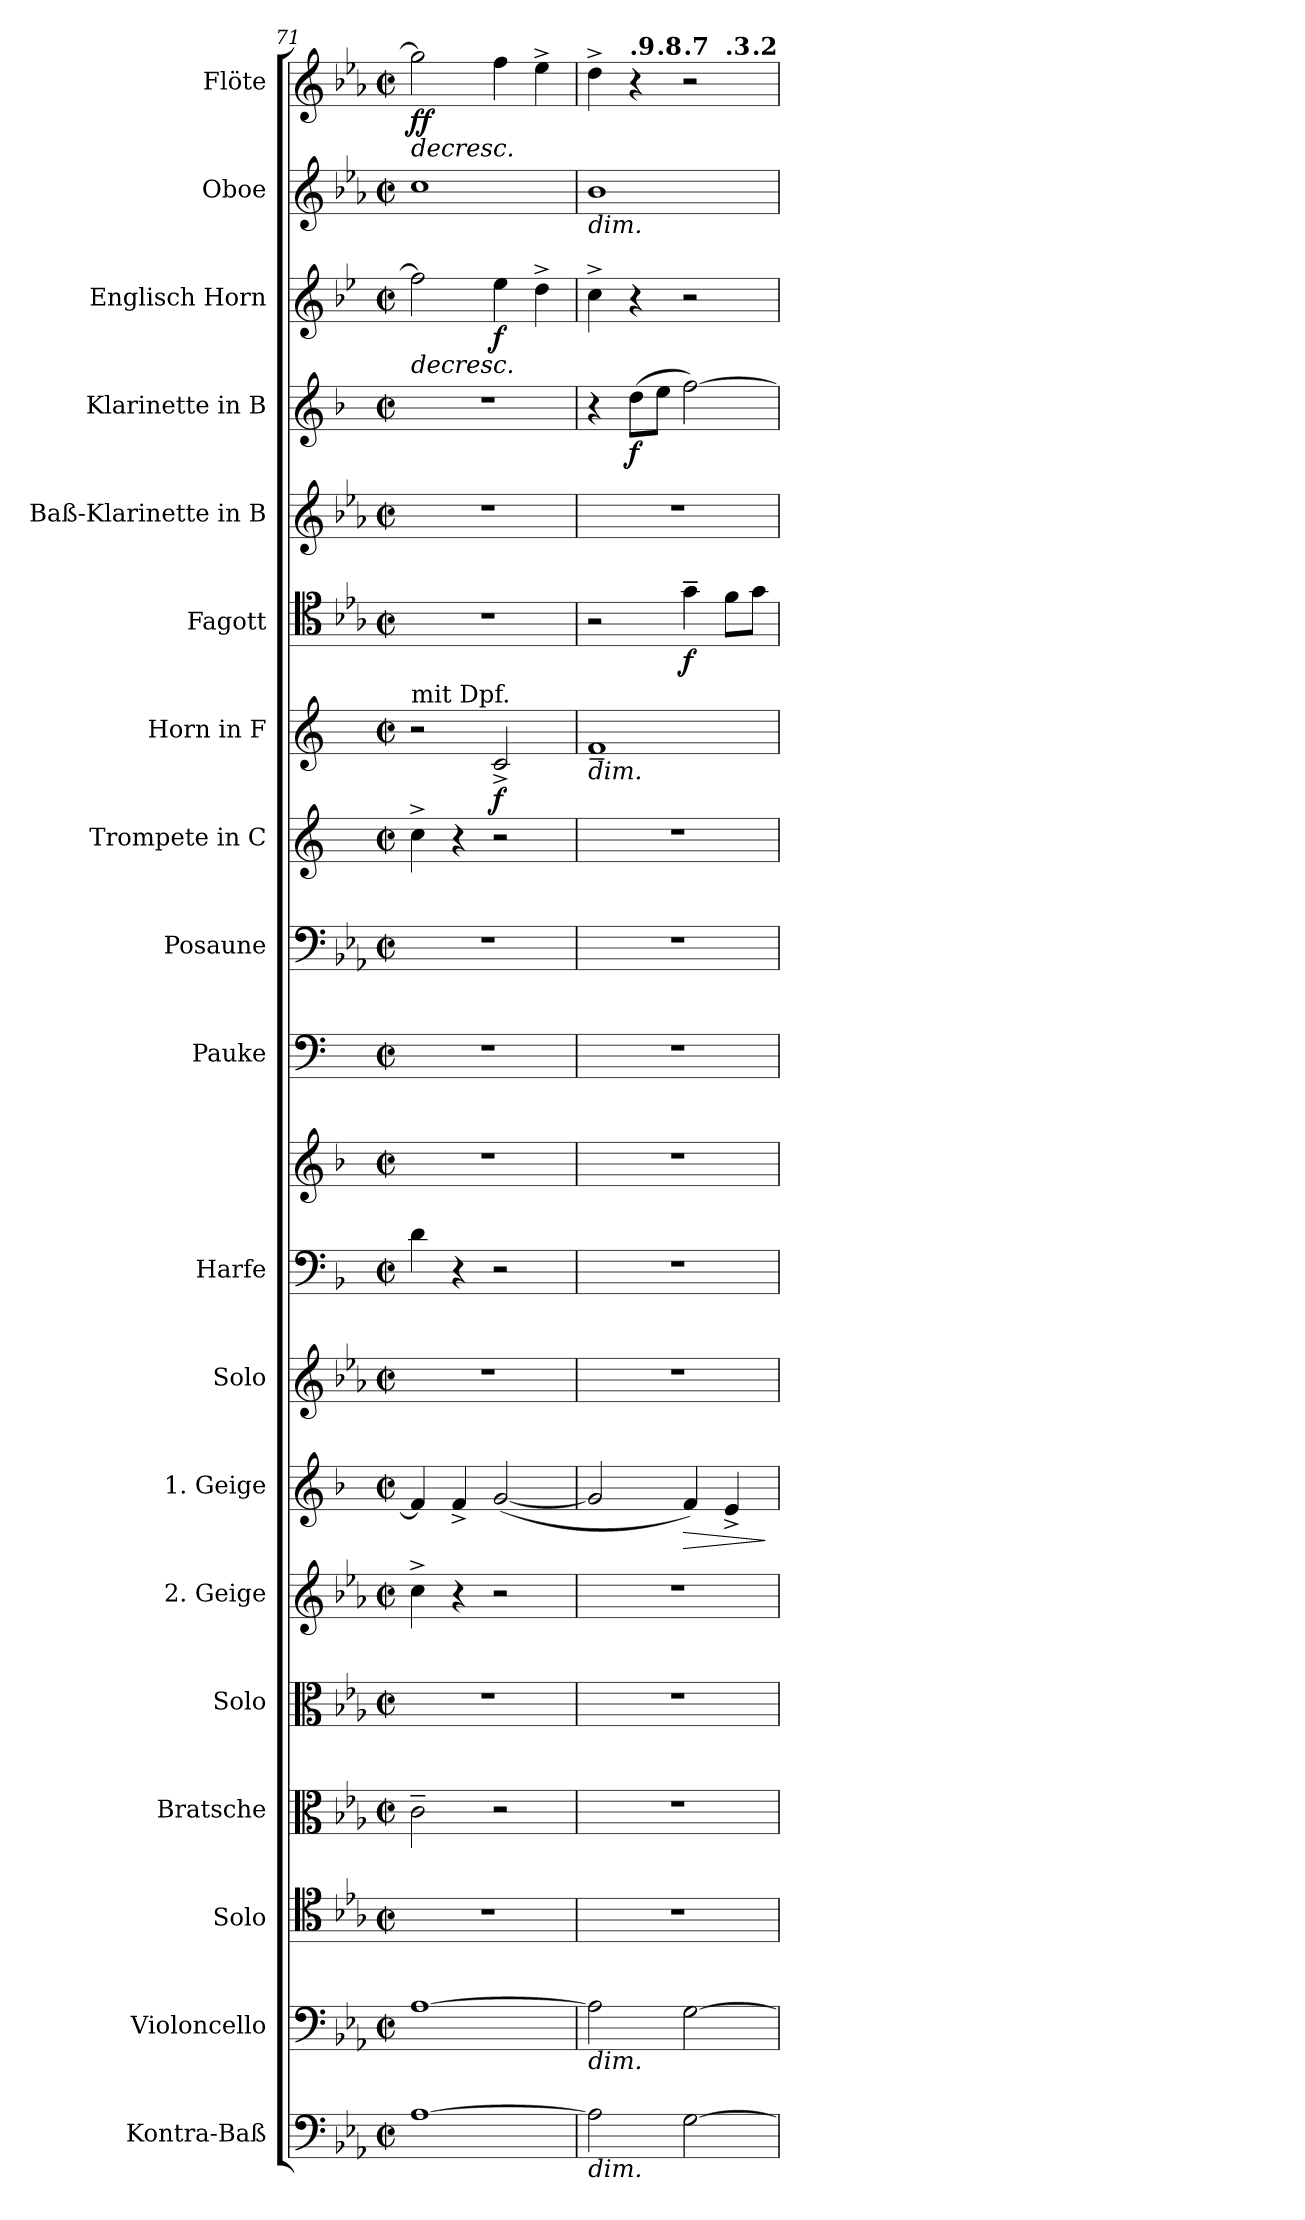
**kern	**kern	**kern	**kern	**kern	**kern	**kern	**dynam	**kern	**kern	**kern	**kern	**kern	**kern	**kern	**dynam	**kern	**dynam	**kern	**kern	**dynam	**kern	**dynam	**kern	**dynam	**kern	**dynam
*part19	*part18	*part17	*part16	*part15	*part14	*part13	*part13	*part12	*part11	*part11	*part10	*part9	*part8	*part7	*part7	*part6	*part6	*part5	*part4	*part4	*part3	*part3	*part2	*part2	*part1	*part1
*staff20	*staff19	*staff18	*staff17	*staff16	*staff15	*staff14	*staff14	*staff13	*staff12	*staff11	*staff10	*staff9	*staff8	*staff7	*staff7	*staff6	*staff6	*staff5	*staff4	*staff4	*staff3	*staff3	*staff2	*staff2	*staff1	*staff1
*I"Kontra-Baß	*I"Violoncello	*I"Solo	*I"Bratsche	*I"Solo	*I"2. Geige	*I"1. Geige	*	*I"Solo	*I"Harfe	*	*I"Pauke	*I"Posaune	*I"Trompete in C	*I"Horn in F	*	*I"Fagott	*	*I"Baß-Klarinette in B	*I"Klarinette in B	*	*I"Englisch Horn	*	*I"Oboe	*	*I"Flöte	*
*	*I'Vlc.	*I'Solo	*I'Br.	*I'Solo	*I'2. Gg	*I'1. Gg.	*	*I'Solo	*I'Hrf.	*	*I'Pk.	*I'Pos.	*I'Trp.	*I'Hr. F	*	*I'Fg.	*	*	*I'Kl. B	*	*I'E. H.	*	*I'Ob.	*	*I'Fl.	*
!!LO:PB:g=z
*clefF4	*clefF4	*clefC4	*clefC3	*clefC3	*clefG2	*clefG2	*	*clefG2	*clefF4	*clefG2	*clefF4	*clefF4	*clefG2	*clefG2	*	*clefC4	*	*clefG2	*clefG2	*	*clefG2	*	*clefG2	*	*clefG2	*
*ITrd7c12	*	*	*	*	*	*ITrd1c2	*	*	*ITrd1c2	*ITrd1c2	*	*	*	*ITrd4c7	*	*	*	*ITrd8c14	*ITrd1c2	*	*ITrd4c7	*	*	*	*	*
*k[b-e-a-]	*k[b-e-a-]	*k[b-e-a-]	*k[b-e-a-]	*k[b-e-a-]	*k[b-e-a-]	*k[b-e-a-]	*	*k[b-e-a-]	*k[b-e-a-]	*k[b-e-a-]	*k[]	*k[b-e-a-]	*k[]	*k[b-]	*	*k[b-e-a-]	*	*k[b-e-a-]	*k[b-e-a-]	*	*k[b-e-a-]	*	*k[b-e-a-]	*	*k[b-e-a-]	*
*M2/2	*M2/2	*M2/2	*M2/2	*M2/2	*M2/2	*M2/2	*	*M2/2	*M2/2	*M2/2	*M2/2	*M2/2	*M2/2	*M2/2	*	*M2/2	*	*M2/2	*M2/2	*	*M2/2	*	*M2/2	*	*M2/2	*
*met(c|)	*met(c|)	*met(c|)	*met(c|)	*met(c|)	*met(c|)	*met(c|)	*	*met(c|)	*met(c|)	*met(c|)	*met(c|)	*met(c|)	*met(c|)	*met(c|)	*	*met(c|)	*	*met(c|)	*met(c|)	*	*met(c|)	*	*met(c|)	*	*met(c|)	*
=71	=71	=71	=71	=71	=71	=71	=71	=71	=71	=71	=71	=71	=71	=71	=71	=71	=71	=71	=71	=71	=71	=71	=71	=71	=71	=71
!	!	!	!	!	!	!	!	!	!	!	!	!	!	!LO:TX:a:t=mit Dpf.	!	!	!	!	!	!	!	!	!	!	!	!
!	!	!	!	!	!	!	!	!	!	!	!	!	!	!	!	!	!	!	!	!	!	!LO:HP:b	!	!	!	!LO:HP:b
!	!	!	!	!	!	!	!	!	!	!	!	!	!	!	!	!	!	!	!	!	!	!LO:DY:n=1:b	!	!	!	!
!	!	!	!	!	!	!	!	!	!	!	!	!	!	!	!	!	!	!	!	!	!	!LO:DY:n=2:b	!	!LO:DY:b	!	!
!	!	!	!	!	!	!	!	!	!	!	!	!	!	!	!	!	!	!	!	!	!	!	!	!LO:DY:n=1:b	!	!LO:DY:n=1:b
[1AA-	[1A-	1r	2c~\	1r	4cc^\	4e-/]	.	1r	4c\	1r	1r	1r	4cc^\	2r	.	1r	.	1r	1r	.	2b-\]	> other-dynamics f	1cc	other-dynamics f	2gg\]	> ff
.	.	.	.	.	4r	4e-^/	.	.	4r	.	.	.	4r	.	.	.	.	.	.	.	.	.	.	.	.	.
!	!	!	!	!	!	!	!	!	!	!	!	!	!	!	!LO:DY:b	!	!	!	!	!	!	!LO:DY:n=3:b	!	!	!	!LO:DY:n=2:b
!	!	!	!	!	!	!	!	!	!	!	!	!	!	!	!	!	!	!	!	!	!	!	!	!	!	!LO:DY:n=3:b
.	.	.	2r	.	2r	(<[2f/	.	.	2r	.	.	.	2r	2F^/	f	.	.	.	.	.	4a-\	f	.	.	4ff\	other-dynamics f
.	.	.	.	.	.	.	.	.	.	.	.	.	.	.	.	.	.	.	.	.	4g^\	]	.	.	4ee-^\	]
=72	=72	=72	=72	=72	=72	=72	=72	=72	=72	=72	=72	=72	=72	=72	=72	=72	=72	=72	=72	=72	=72	=72	=72	=72	=72	=72
*	*	*	*	*	*	*	*	*	*	*	*	*	*	*	*	*	*	*	*	*	*	*	*	*	*MM130	*
!	!	!	!	!	!	!	!	!	!	!	!	!	!	!	!	!	!	!	!	!	!	!	!	!	!LO:TX:a:B:t=rit.     _     _     _     _     _     _     _     _     _     _     _     _     _     _     _     _     _     _     _     _     tempo I. sehr getragen	!
!	!	!	!	!	!	!	!	!	!	!	!	!	!	!	!	!	!	!	!	!	!	!	!LO:TX:b:i:t=dim.	!	!	!
!	!	!	!	!	!	!	!	!	!	!	!	!	!	!LO:TX:b:i:t=dim.	!	!	!	!	!	!	!	!	!	!	!	!
!	!LO:TX:b:i:t=dim.	!	!	!	!	!	!	!	!	!	!	!	!	!	!	!	!	!	!	!	!	!	!	!	!	!
!LO:TX:b:i:t=dim.	!	!	!	!	!	!	!	!	!	!	!	!	!	!	!	!	!	!	!	!	!	!	!	!	!	!
*	*	*	*	*	*	*	*	*	*	*	*	*	*	*	*	*	*	*	*	*	*	*	*	*	*^	*
*	*	*	*	*	*	*	*	*	*	*	*	*	*	*	*	*	*	*	*	*	*	*	*	*	*	*^	*
2AA-\]	2A-\]	1r	1r	1r	1r	2f/]	.	1r	1r	1r	1r	1r	1r	1B-~	.	2r	.	1r	4r	.	4f^\	.	1b-	.	4dd^\	4.ryy	2.ryy	.
*	*	*	*	*	*	*	*	*	*	*	*	*	*	*	*	*	*	*	*	*	*	*	*	*	*MM128	*	*	*
!	!	!	!	!	!	!	!	!	!	!	!	!	!	!	!	!	!	!	!	!	!	!	!	!	!LO:TX:a:B:t=.9	!	!	!
!	!	!	!	!	!	!	!	!	!	!	!	!	!	!	!	!	!	!	!	!LO:DY:b	!	!	!	!	!	!	!	!
.	.	.	.	.	.	.	.	.	.	.	.	.	.	.	.	.	.	.	(>8cc\L	f	4r	.	.	.	4r	.	.	.
*	*	*	*	*	*	*	*	*	*	*	*	*	*	*	*	*	*	*	*	*	*	*	*	*	*MM128	*	*	*
!	!	!	!	!	!	!	!	!	!	!	!	!	!	!	!	!	!	!	!	!	!	!	!	!	!	!LO:TX:a:B:t=.8	!	!
.	.	.	.	.	.	.	.	.	.	.	.	.	.	.	.	.	.	.	8dd\J	.	.	.	.	.	.	2ryy	.	.
*	*	*	*	*	*	*	*	*	*	*	*	*	*	*	*	*	*	*	*	*	*	*	*	*	*MM128	*	*	*
!	!	!	!	!	!	!	!	!	!	!	!	!	!	!	!	!	!	!	!	!	!	!	!	!	!LO:TX:a:B:t=.7	!	!	!
!	!	!	!	!	!	!	!LO:HP:b	!	!	!	!	!	!	!	!	!	!LO:DY:b	!	!	!	!	!	!	!	!	!	!	!
[2GG\	[2G\	.	.	.	.	4e-/)	>	.	.	.	.	.	.	.	.	4g~\	f	.	[2ee-\)	.	2r	.	.	.	2r	.	.	.
*	*	*	*	*	*	*	*	*	*	*	*	*	*	*	*	*	*	*	*	*	*	*	*	*	*MM128	*	*	*
!	!	!	!	!	!	!	!	!	!	!	!	!	!	!	!	!	!	!	!	!	!	!	!	!	!	!	!LO:TX:a:B:t=.3	!
.	.	.	.	.	.	4d^/	.	.	.	.	.	.	.	.	.	8f\L	.	.	.	.	.	.	.	.	.	.	4ryy	.
*	*	*	*	*	*	*	*	*	*	*	*	*	*	*	*	*	*	*	*	*	*	*	*	*	*MM128	*	*	*
!	!	!	!	!	!	!	!	!	!	!	!	!	!	!	!	!	!	!	!	!	!	!	!	!	!	!LO:TX:a:B:t=.2	!	!
.	.	.	.	.	.	.	.	.	.	.	.	.	.	.	.	8g\J	.	.	.	.	.	.	.	.	.	8ryy	.	.
.	.	.	.	.	.	.	]	.	.	.	.	.	.	.	.	.	.	.	.	.	.	.	.	.	.	.	.	.
*	*	*	*	*	*	*	*	*	*	*	*	*	*	*	*	*	*	*	*	*	*	*	*	*	*v	*v	*v	*
=	=	=	=	=	=	=	=	=	=	=	=	=	=	=	=	=	=	=	=	=	=	=	=	=	=	=
*-	*-	*-	*-	*-	*-	*-	*-	*-	*-	*-	*-	*-	*-	*-	*-	*-	*-	*-	*-	*-	*-	*-	*-	*-	*-	*-
